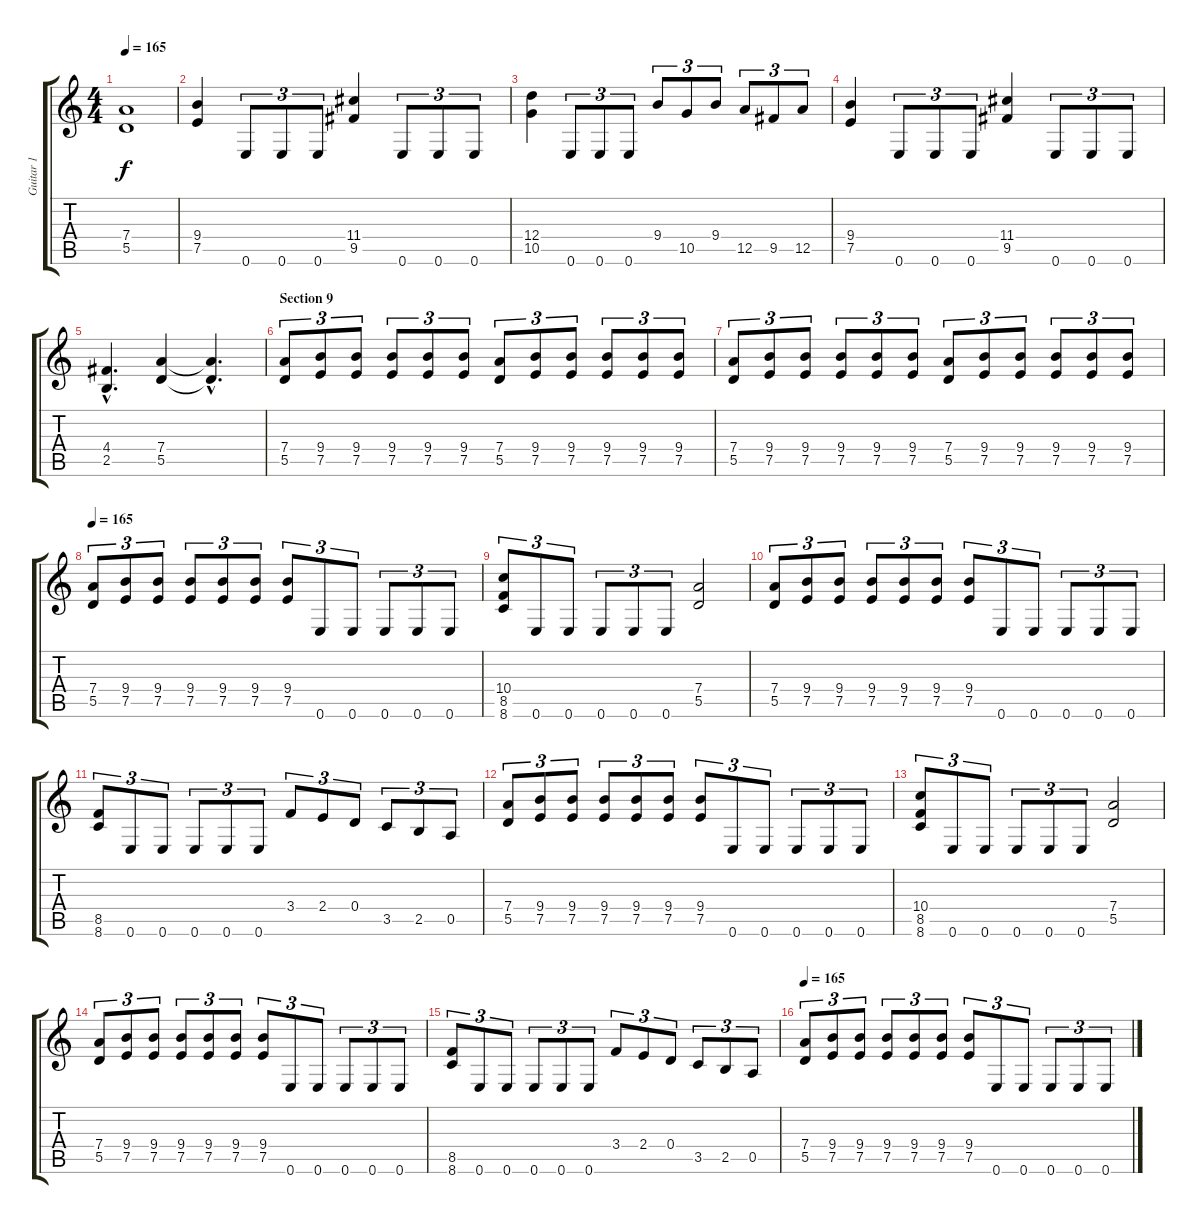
\track ("Guitar 1" "Guitar 1") {instrument distortionguitar}
\staff {score tabs}
\tuning (E4 B3 G3 D3 A2 E2) {hide}
\ts (4 4)
\tempo 165
\clef g2
\ks c
(7.4 5.5).1{dy f} |
(9.4 7.5).4 0.6.8{tu (3 2)} 0.6.8{tu (3 2)} 0.6.8{tu (3 2)} (11.4 9.5).4 0.6.8{tu (3 2)} 0.6.8{tu (3 2)} 0.6.8{tu (3 2)} |
(12.4 10.5).4 0.6.8{tu (3 2)} 0.6.8{tu (3 2)} 0.6.8{tu (3 2)} 9.4.8{tu (3 2)} 10.5.8{tu (3 2)} 9.4.8{tu (3 2)} 12.5.8{tu (3 2)} 9.5.8{tu (3 2)} 12.5.8{tu (3 2)} |
(9.4 7.5).4 0.6.8{tu (3 2)} 0.6.8{tu (3 2)} 0.6.8{tu (3 2)} (11.4 9.5).4 0.6.8{tu (3 2)} 0.6.8{tu (3 2)} 0.6.8{tu (3 2)} |
(4.4{hac} 2.5{hac}).4{d} (7.4 5.5).4 (7.4{hac t} 5.5{hac t}).4{d} |
\section ("" "Section 9")
(7.4 5.5).8{tu (3 2) balance 0} (9.4 7.5).8{tu (3 2)} (9.4 7.5).8{tu (3 2)} (9.4 7.5).8{tu (3 2)} (9.4 7.5).8{tu (3 2)} (9.4 7.5).8{tu (3 2)} (7.4 5.5).8{tu (3 2)} (9.4 7.5).8{tu (3 2)} (9.4 7.5).8{tu (3 2)} (9.4 7.5).8{tu (3 2)} (9.4 7.5).8{tu (3 2)} (9.4 7.5).8{tu (3 2)} |
(7.4 5.5).8{tu (3 2) balance 16} (9.4 7.5).8{tu (3 2)} (9.4 7.5).8{tu (3 2)} (9.4 7.5).8{tu (3 2)} (9.4 7.5).8{tu (3 2)} (9.4 7.5).8{tu (3 2)} (7.4 5.5).8{tu (3 2)} (9.4 7.5).8{tu (3 2)} (9.4 7.5).8{tu (3 2)} (9.4 7.5).8{tu (3 2)} (9.4 7.5).8{tu (3 2)} (9.4 7.5).8{tu (3 2)} |
\tempo 165
(7.4 5.5).8{tu (3 2) balance 8} (9.4 7.5).8{tu (3 2)} (9.4 7.5).8{tu (3 2)} (9.4 7.5).8{tu (3 2)} (9.4 7.5).8{tu (3 2)} (9.4 7.5).8{tu (3 2)} (9.4 7.5).8{tu (3 2)} 0.6.8{tu (3 2)} 0.6.8{tu (3 2)} 0.6.8{tu (3 2)} 0.6.8{tu (3 2)} 0.6.8{tu (3 2)} |
(10.4 8.5 8.6).8{tu (3 2)} 0.6.8{tu (3 2)} 0.6.8{tu (3 2)} 0.6.8{tu (3 2)} 0.6.8{tu (3 2)} 0.6.8{tu (3 2)} (7.4 5.5).2 |
(7.4 5.5).8{tu (3 2)} (9.4 7.5).8{tu (3 2)} (9.4 7.5).8{tu (3 2)} (9.4 7.5).8{tu (3 2)} (9.4 7.5).8{tu (3 2)} (9.4 7.5).8{tu (3 2)} (9.4 7.5).8{tu (3 2)} 0.6.8{tu (3 2)} 0.6.8{tu (3 2)} 0.6.8{tu (3 2)} 0.6.8{tu (3 2)} 0.6.8{tu (3 2)} |
(8.5 8.6).8{tu (3 2)} 0.6.8{tu (3 2)} 0.6.8{tu (3 2)} 0.6.8{tu (3 2)} 0.6.8{tu (3 2)} 0.6.8{tu (3 2)} 3.4.8{tu (3 2)} 2.4.8{tu (3 2)} 0.4.8{tu (3 2)} 3.5.8{tu (3 2)} 2.5.8{tu (3 2)} 0.5.8{tu (3 2)} |
(7.4 5.5).8{tu (3 2)} (9.4 7.5).8{tu (3 2)} (9.4 7.5).8{tu (3 2)} (9.4 7.5).8{tu (3 2)} (9.4 7.5).8{tu (3 2)} (9.4 7.5).8{tu (3 2)} (9.4 7.5).8{tu (3 2)} 0.6.8{tu (3 2)} 0.6.8{tu (3 2)} 0.6.8{tu (3 2)} 0.6.8{tu (3 2)} 0.6.8{tu (3 2)} |
(10.4 8.5 8.6).8{tu (3 2)} 0.6.8{tu (3 2)} 0.6.8{tu (3 2)} 0.6.8{tu (3 2)} 0.6.8{tu (3 2)} 0.6.8{tu (3 2)} (7.4 5.5).2 |
(7.4 5.5).8{tu (3 2)} (9.4 7.5).8{tu (3 2)} (9.4 7.5).8{tu (3 2)} (9.4 7.5).8{tu (3 2)} (9.4 7.5).8{tu (3 2)} (9.4 7.5).8{tu (3 2)} (9.4 7.5).8{tu (3 2)} 0.6.8{tu (3 2)} 0.6.8{tu (3 2)} 0.6.8{tu (3 2)} 0.6.8{tu (3 2)} 0.6.8{tu (3 2)} |
(8.5 8.6).8{tu (3 2)} 0.6.8{tu (3 2)} 0.6.8{tu (3 2)} 0.6.8{tu (3 2)} 0.6.8{tu (3 2)} 0.6.8{tu (3 2)} 3.4.8{tu (3 2)} 2.4.8{tu (3 2)} 0.4.8{tu (3 2)} 3.5.8{tu (3 2)} 2.5.8{tu (3 2)} 0.5.8{tu (3 2)} |
\tempo 165
(7.4 5.5).8{tu (3 2)} (9.4 7.5).8{tu (3 2)} (9.4 7.5).8{tu (3 2)} (9.4 7.5).8{tu (3 2)} (9.4 7.5).8{tu (3 2)} (9.4 7.5).8{tu (3 2)} (9.4 7.5).8{tu (3 2)} 0.6.8{tu (3 2)} 0.6.8{tu (3 2)} 0.6.8{tu (3 2)} 0.6.8{tu (3 2)} 0.6.8{tu (3 2)}
